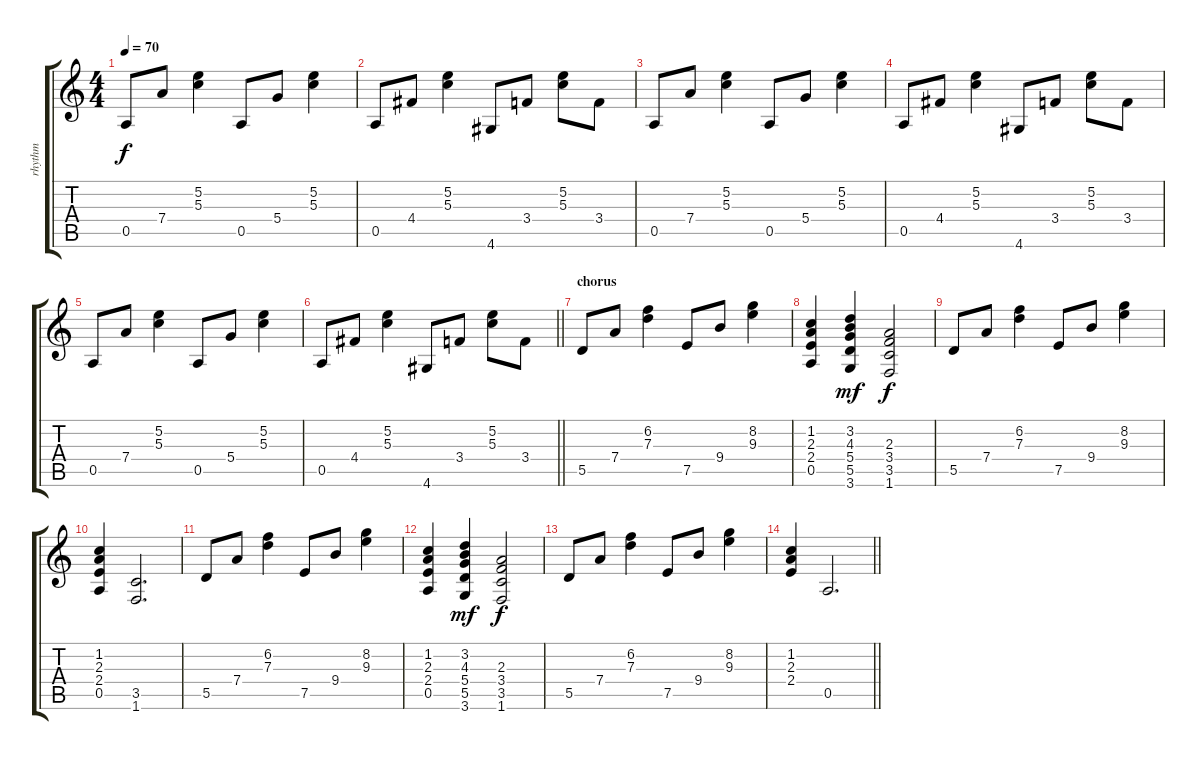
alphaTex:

\track ("rhythm" "rhythm") {instrument electricguitarjazz}
\staff {score tabs}
\tuning (E4 B3 G3 D3 A2 E2) {hide}
\ts (4 4)
\tempo 70
\clef g2
\ks c
0.5.8{dy f} 7.4.8 (5.2 5.3).4 0.5.8 5.4.8 (5.2 5.3).4 |
0.5.8 4.4.8 (5.2 5.3).4 4.6.8 3.4.8 (5.2 5.3).8 3.4.8 |
0.5.8 7.4.8 (5.2 5.3).4 0.5.8 5.4.8 (5.2 5.3).4 |
0.5.8 4.4.8 (5.2 5.3).4 4.6.8 3.4.8 (5.2 5.3).8 3.4.8 |
0.5.8 7.4.8 (5.2 5.3).4 0.5.8 5.4.8 (5.2 5.3).4 |
\barLineRight lightlight
0.5.8 4.4.8 (5.2 5.3).4 4.6.8 3.4.8 (5.2 5.3).8 3.4.8 |
\section ("" "chorus")
5.5.8 7.4.8 (6.2 7.3).4 7.5.8 9.4.8 (8.2 9.3).4 |
(1.2 2.3 2.4 0.5).4 (3.2 4.3 5.4 5.5 3.6).4{dy mf} (2.3 3.4 3.5 1.6).2{dy f} |
5.5.8 7.4.8 (6.2 7.3).4 7.5.8 9.4.8 (8.2 9.3).4 |
(1.2 2.3 2.4 0.5).4 (3.5 1.6).2{d} |
5.5.8 7.4.8 (6.2 7.3).4 7.5.8 9.4.8 (8.2 9.3).4 |
(1.2 2.3 2.4 0.5).4 (3.2 4.3 5.4 5.5 3.6).4{dy mf} (2.3 3.4 3.5 1.6).2{dy f} |
5.5.8 7.4.8 (6.2 7.3).4 7.5.8 9.4.8 (8.2 9.3).4 |
\barLineRight lightlight
(1.2 2.3 2.4).4 0.5.2{d}
